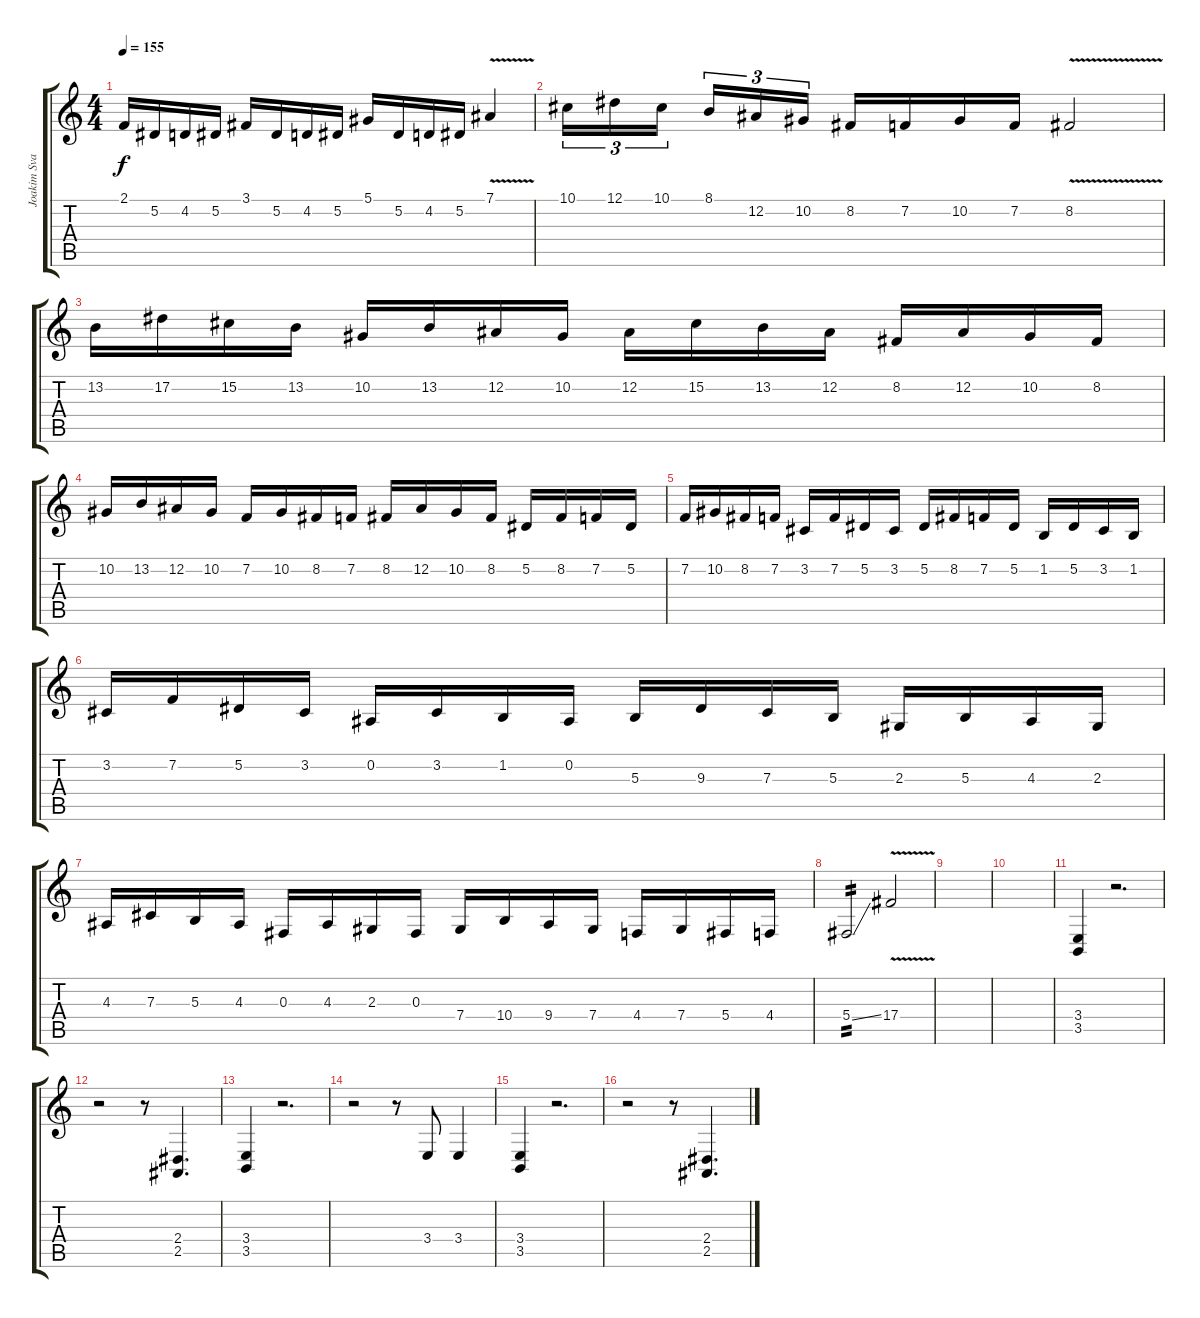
\track ("Joakim Svalberg" "Joakim Sva") {instrument choiraahs}
\staff {score tabs}
\tuning (Eb4 Bb3 Gb3 Db3 Ab2 Eb2) {hide}
\ts (4 4)
\tempo 155
\clef g2
\ks c
2.1.16{dy f} 5.2.16 4.2.16 5.2.16 3.1.16 5.2.16 4.2.16 5.2.16 5.1.16 5.2.16 4.2.16 5.2.16 7.1{v}.4 |
10.1.16{tu (3 2)} 12.1.16{tu (3 2)} 10.1.16{tu (3 2) beam splitsecondary} 8.1.16{tu (3 2)} 12.2.16{tu (3 2)} 10.2.16{tu (3 2)} 8.2.16 7.2.16 10.2.16 7.2.16 8.2{v}.2 |
13.2.16 17.2.16 15.2.16 13.2.16 10.2.16 13.2.16 12.2.16 10.2.16 12.2.16 15.2.16 13.2.16 12.2.16 8.2.16 12.2.16 10.2.16 8.2.16 |
10.2.16 13.2.16 12.2.16 10.2.16 7.2.16 10.2.16 8.2.16 7.2.16 8.2.16 12.2.16 10.2.16 8.2.16 5.2.16 8.2.16 7.2.16 5.2.16 |
7.2.16 10.2.16 8.2.16 7.2.16 3.2.16 7.2.16 5.2.16 3.2.16 5.2.16 8.2.16 7.2.16 5.2.16 1.2.16 5.2.16 3.2.16 1.2.16 |
3.2.16 7.2.16 5.2.16 3.2.16 0.2.16 3.2.16 1.2.16 0.2.16 5.3.16 9.3.16 7.3.16 5.3.16 2.3.16 5.3.16 4.3.16 2.3.16 |
4.3.16 7.3.16 5.3.16 4.3.16 0.3.16 4.3.16 2.3.16 0.3.16 7.4.16 10.4.16 9.4.16 7.4.16 4.4.16 7.4.16 5.4.16 4.4.16 |
5.4{ss}.2{tp 2} 17.4{v}.2 |
|
|
(3.4 3.5).4{volume 9 instrument choiraahs} r.2{d} |
r.2 r.8 (2.4 2.5).4{d} |
(3.4 3.5).4 r.2{d} |
r.2 r.8 3.4.8 3.4.4 |
(3.4 3.5).4 r.2{d} |
r.2 r.8 (2.4 2.5).4{d}
